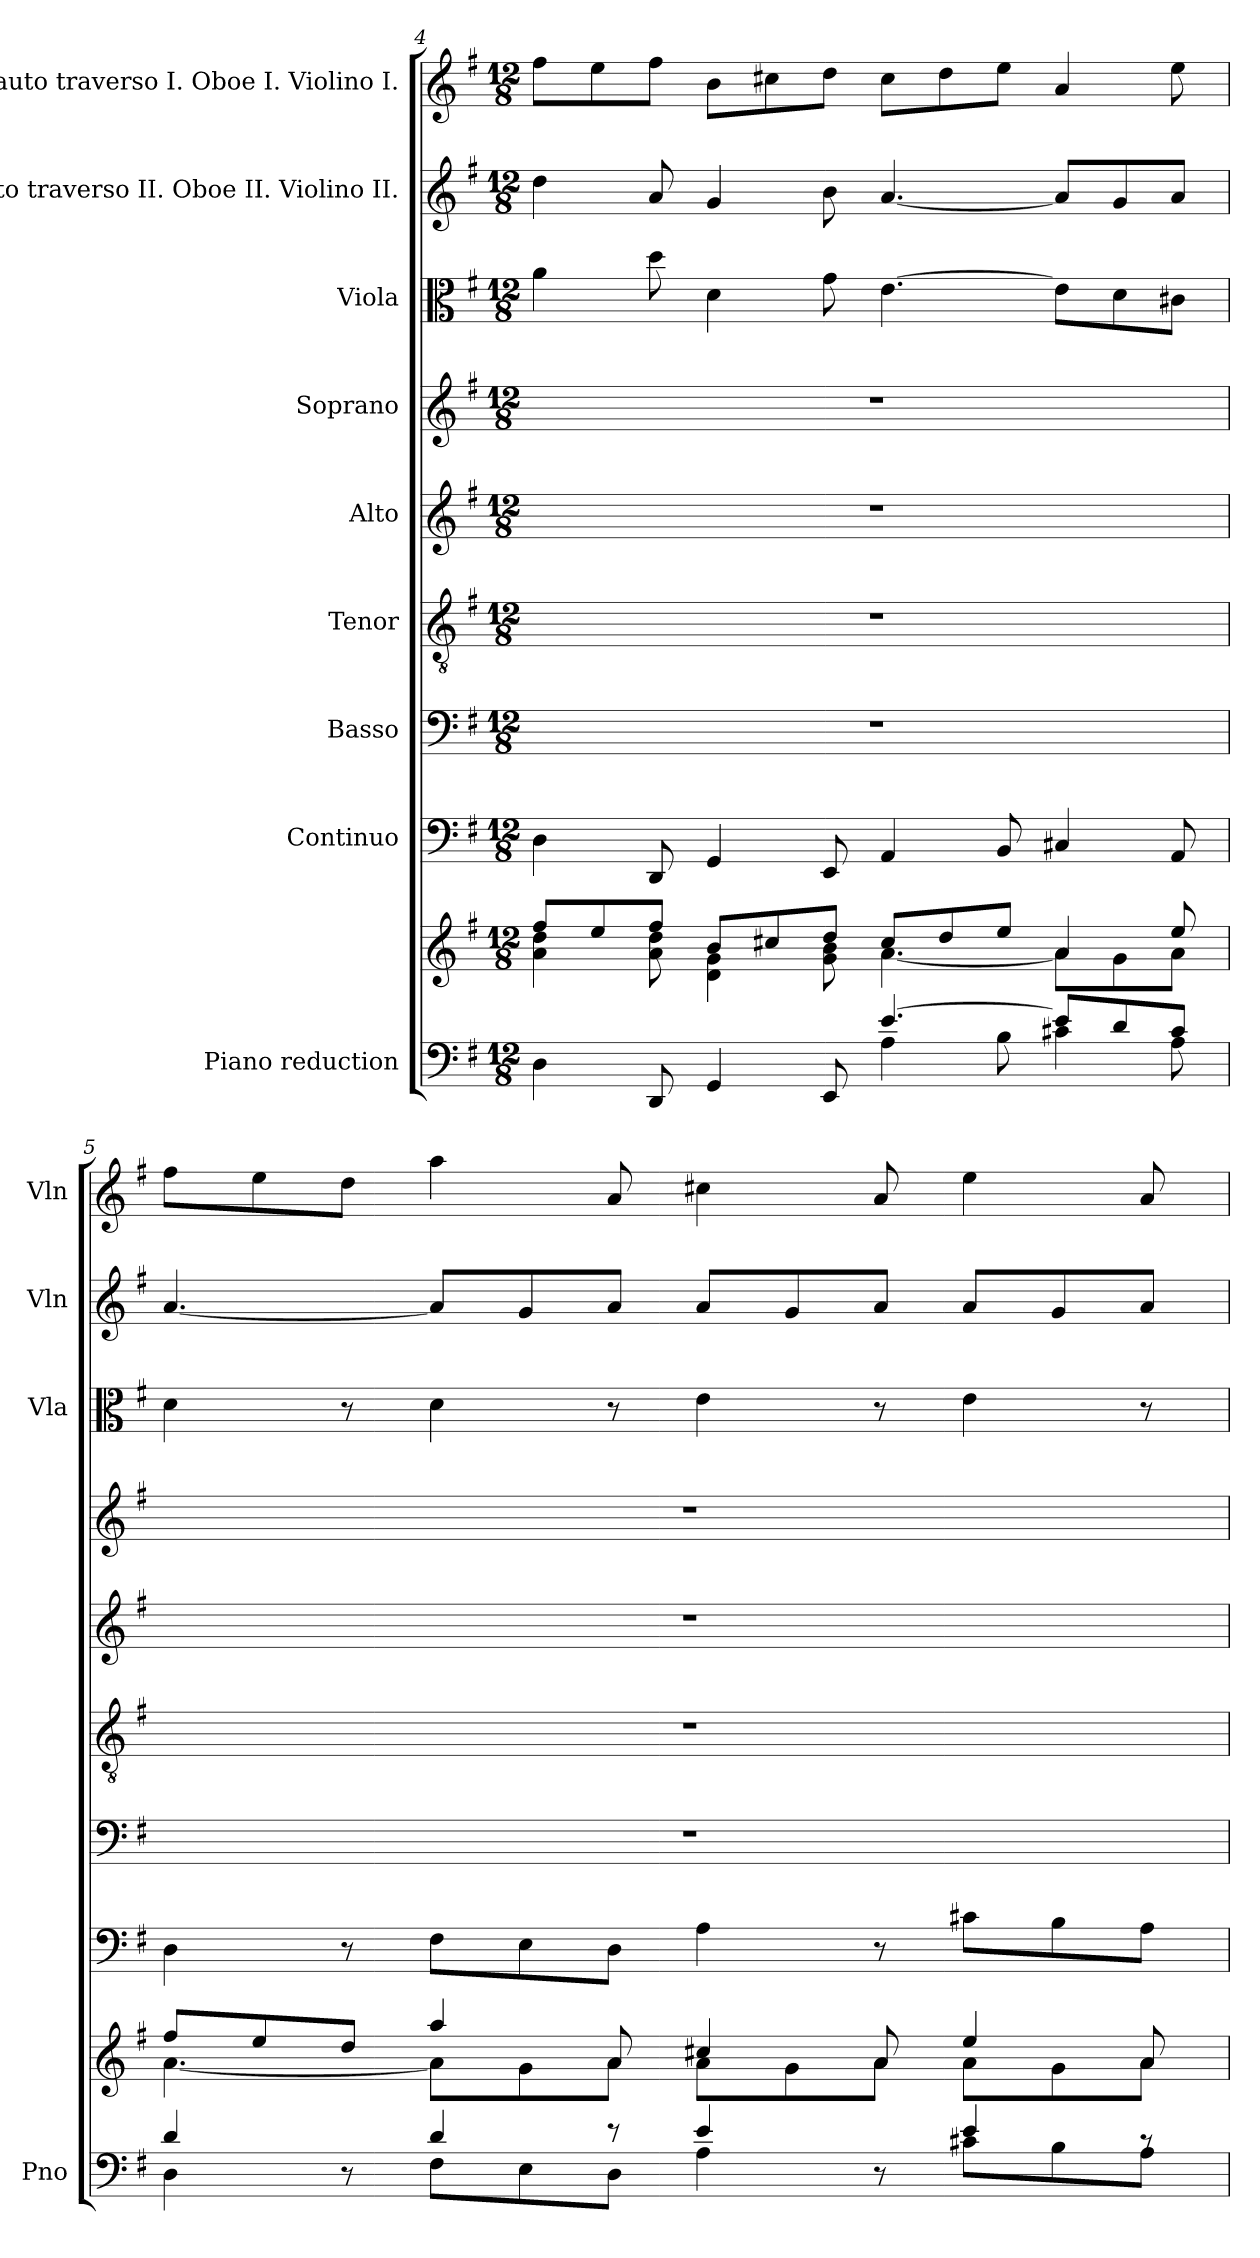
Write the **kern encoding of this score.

**kern	**kern	**kern	**kern	**kern	**kern	**kern	**kern	**kern	**kern
*part9	*part9	*part8	*part7	*part6	*part5	*part4	*part3	*part2	*part1
*staff10	*staff9	*staff8	*staff7	*staff6	*staff5	*staff4	*staff3	*staff2	*staff1
*I"Piano reduction	*	*I"Continuo	*I"Basso	*I"Tenor	*I"Alto	*I"Soprano	*I"Viola	*I"Flauto traverso II. Oboe II. Violino II.	*I"Flauto traverso I. Oboe I. Violino I.
*I'Pno	*	*	*	*	*	*	*I'Vla	*I'Vln	*I'Vln
!!LO:PB:g=z
*clefF4	*clefG2	*clefF4	*clefF4	*clefGv2	*clefG2	*clefG2	*clefC3	*clefG2	*clefG2
*k[f#]	*k[f#]	*k[f#]	*k[f#]	*k[f#]	*k[f#]	*k[f#]	*k[f#]	*k[f#]	*k[f#]
*M12/8	*M12/8	*M12/8	*M12/8	*M12/8	*M12/8	*M12/8	*M12/8	*M12/8	*M12/8
=4	=4	=4	=4	=4	=4	=4	=4	=4	=4
*^	*^	*	*	*	*	*	*	*	*
4D\	2.ryy	8ff#/L	4a\ 4dd\	4D\	1.r	1.r	1.r	1.r	4a\	4dd\	8ff#\L
.	.	8ee/	.	.	.	.	.	.	.	.	8ee\
8DD/	.	8ff#/J	8a\ 8dd\	8DD/	.	.	.	.	8dd\	8a/	8ff#\J
4GG/	.	8b/L	4d\ 4g\	4GG/	.	.	.	.	4d\	4g/	8b\L
.	.	8cc#X/	.	.	.	.	.	.	.	.	8cc#X\
8EE/	.	8dd/J	8g\ 8b\	8EE/	.	.	.	.	8g\	8b\	8dd\J
[4.e/	4A\	8cc#/L	[4.a\	4AA/	.	.	.	.	[4.e\	[4.a/	8cc#\L
.	.	8dd/	.	.	.	.	.	.	.	.	8dd\
.	8B\	8ee/J	.	8BB/	.	.	.	.	.	.	8ee\J
8e/L]	4c#X\	4a/	8a\L]	4C#X/	.	.	.	.	8e\L]	8a/L]	4a/
8d/	.	.	8g\	.	.	.	.	.	8d\	8g/	.
8c#/J	8A\	8ee/	8a\J	8AA/	.	.	.	.	8c#X\J	8a/J	8ee\
=5	=5	=5	=5	=5	=5	=5	=5	=5	=5	=5	=5
4d/	4D\	8ff#/L	[4.a\	4D\	1.r	1.r	1.r	1.r	4d\	[4.a/	8ff#\L
.	.	8ee/	.	.	.	.	.	.	.	.	8ee\
8r	8ryy	8dd/J	.	8r	.	.	.	.	8r	.	8dd\J
4d/	8F#\L	4aa/	8a\L]	8F#\L	.	.	.	.	4d\	8a/L]	4aa\
.	8E\	.	8g\	8E\	.	.	.	.	.	8g/	.
8r	8D\J	8a/	8a\J	8D\J	.	.	.	.	8r	8a/J	8a/
4e/	4A\	4cc#X/	8a\L	4A\	.	.	.	.	4e\	8a/L	4cc#X\
.	.	.	8g\	.	.	.	.	.	.	8g/	.
8r	8ryy	8a/	8a\J	8r	.	.	.	.	8r	8a/J	8a/
4e/	8c#X\L	4ee/	8a\L	8c#X\L	.	.	.	.	4e\	8a/L	4ee\
.	8B\	.	8g\	8B\	.	.	.	.	.	8g/	.
8rc	8A\J	8a/	8a\J	8A\J	.	.	.	.	8r	8a/J	8a/
*v	*v	*	*	*	*	*	*	*	*	*	*
*	*v	*v	*	*	*	*	*	*	*	*
=	=	=	=	=	=	=	=	=	=
*-	*-	*-	*-	*-	*-	*-	*-	*-	*-
